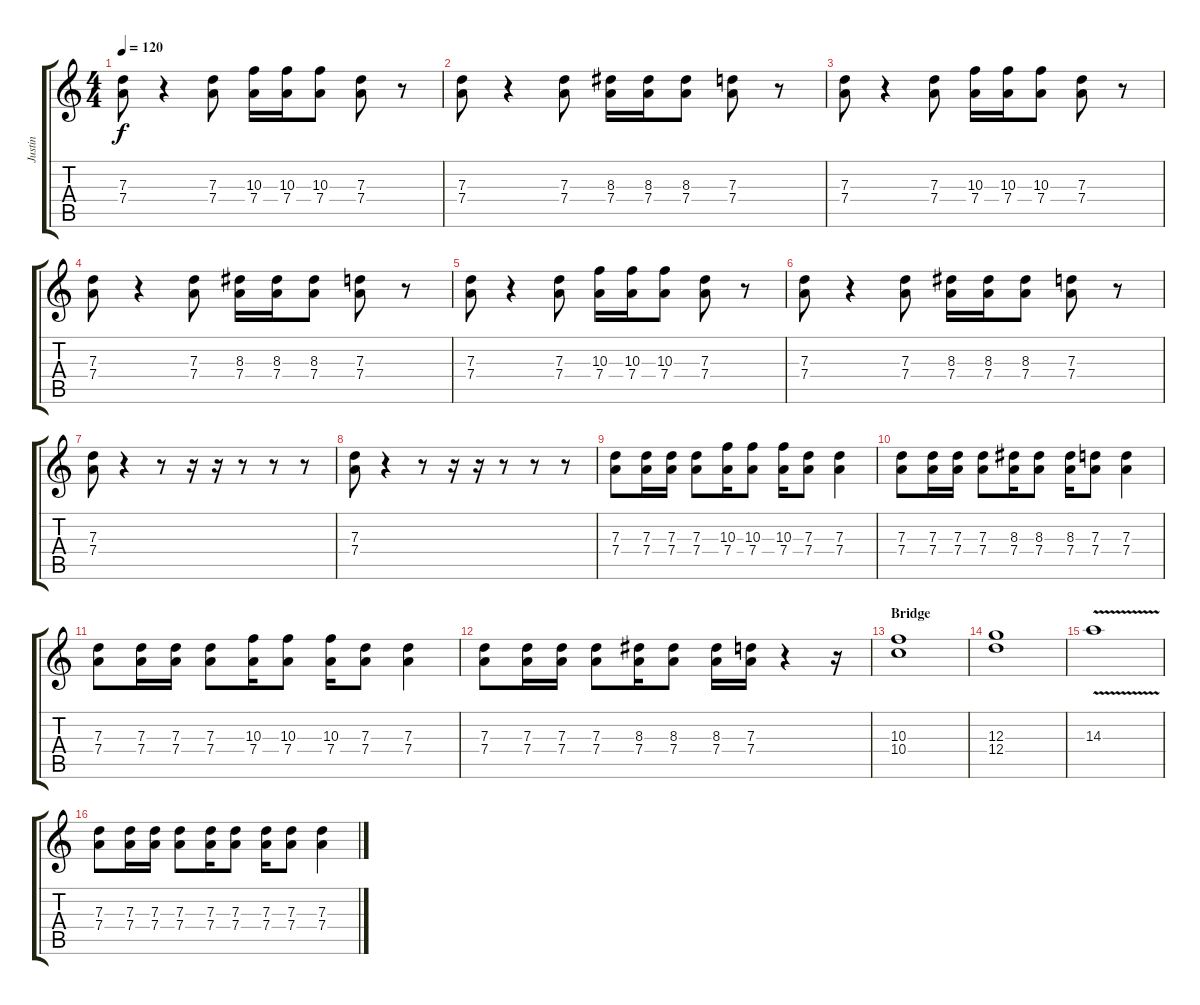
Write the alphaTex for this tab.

\track ("Justin" "Justin") {instrument overdrivenguitar}
\staff {score tabs}
\tuning (E4 B3 G3 D3 A2 E2) {hide}
\ts (4 4)
\tempo 120
\clef g2
\ks c
(7.3 7.4).8{dy f} r.4 (7.3 7.4).8 (10.3 7.4).16 (10.3 7.4).16 (10.3 7.4).8 (7.3 7.4).8 r.8 |
(7.3 7.4).8 r.4 (7.3 7.4).8 (8.3 7.4).16 (8.3 7.4).16 (8.3 7.4).8 (7.3 7.4).8 r.8 |
(7.3 7.4).8 r.4 (7.3 7.4).8 (10.3 7.4).16 (10.3 7.4).16 (10.3 7.4).8 (7.3 7.4).8 r.8 |
(7.3 7.4).8 r.4 (7.3 7.4).8 (8.3 7.4).16 (8.3 7.4).16 (8.3 7.4).8 (7.3 7.4).8 r.8 |
(7.3 7.4).8 r.4 (7.3 7.4).8 (10.3 7.4).16 (10.3 7.4).16 (10.3 7.4).8 (7.3 7.4).8 r.8 |
(7.3 7.4).8 r.4 (7.3 7.4).8 (8.3 7.4).16 (8.3 7.4).16 (8.3 7.4).8 (7.3 7.4).8 r.8 |
(7.3 7.4).8 r.4 r.8 r.16 r.16 r.8 r.8 r.8 |
(7.3 7.4).8 r.4 r.8 r.16 r.16 r.8 r.8 r.8 |
(7.3 7.4).8 (7.3 7.4).16 (7.3 7.4).16 (7.3 7.4).8 (10.3 7.4).16 (10.3 7.4).8 (10.3 7.4).16 (7.3 7.4).8 (7.3 7.4).4 |
(7.3 7.4).8 (7.3 7.4).16 (7.3 7.4).16 (7.3 7.4).8 (8.3 7.4).16 (8.3 7.4).8 (8.3 7.4).16 (7.3 7.4).8 (7.3 7.4).4 |
(7.3 7.4).8 (7.3 7.4).16 (7.3 7.4).16 (7.3 7.4).8 (10.3 7.4).16 (10.3 7.4).8 (10.3 7.4).16 (7.3 7.4).8 (7.3 7.4).4 |
(7.3 7.4).8 (7.3 7.4).16 (7.3 7.4).16 (7.3 7.4).8 (8.3 7.4).16 (8.3 7.4).8 (8.3 7.4).16 (7.3 7.4).16 r.4 r.16 |
\section ("" "Bridge")
(10.3 10.4).1 |
(12.3 12.4).1 |
14.3{v}.1 |
(7.3 7.4).8 (7.3 7.4).16 (7.3 7.4).16 (7.3 7.4).8 (7.3 7.4).16 (7.3 7.4).8 (7.3 7.4).16 (7.3 7.4).8 (7.3 7.4).4
